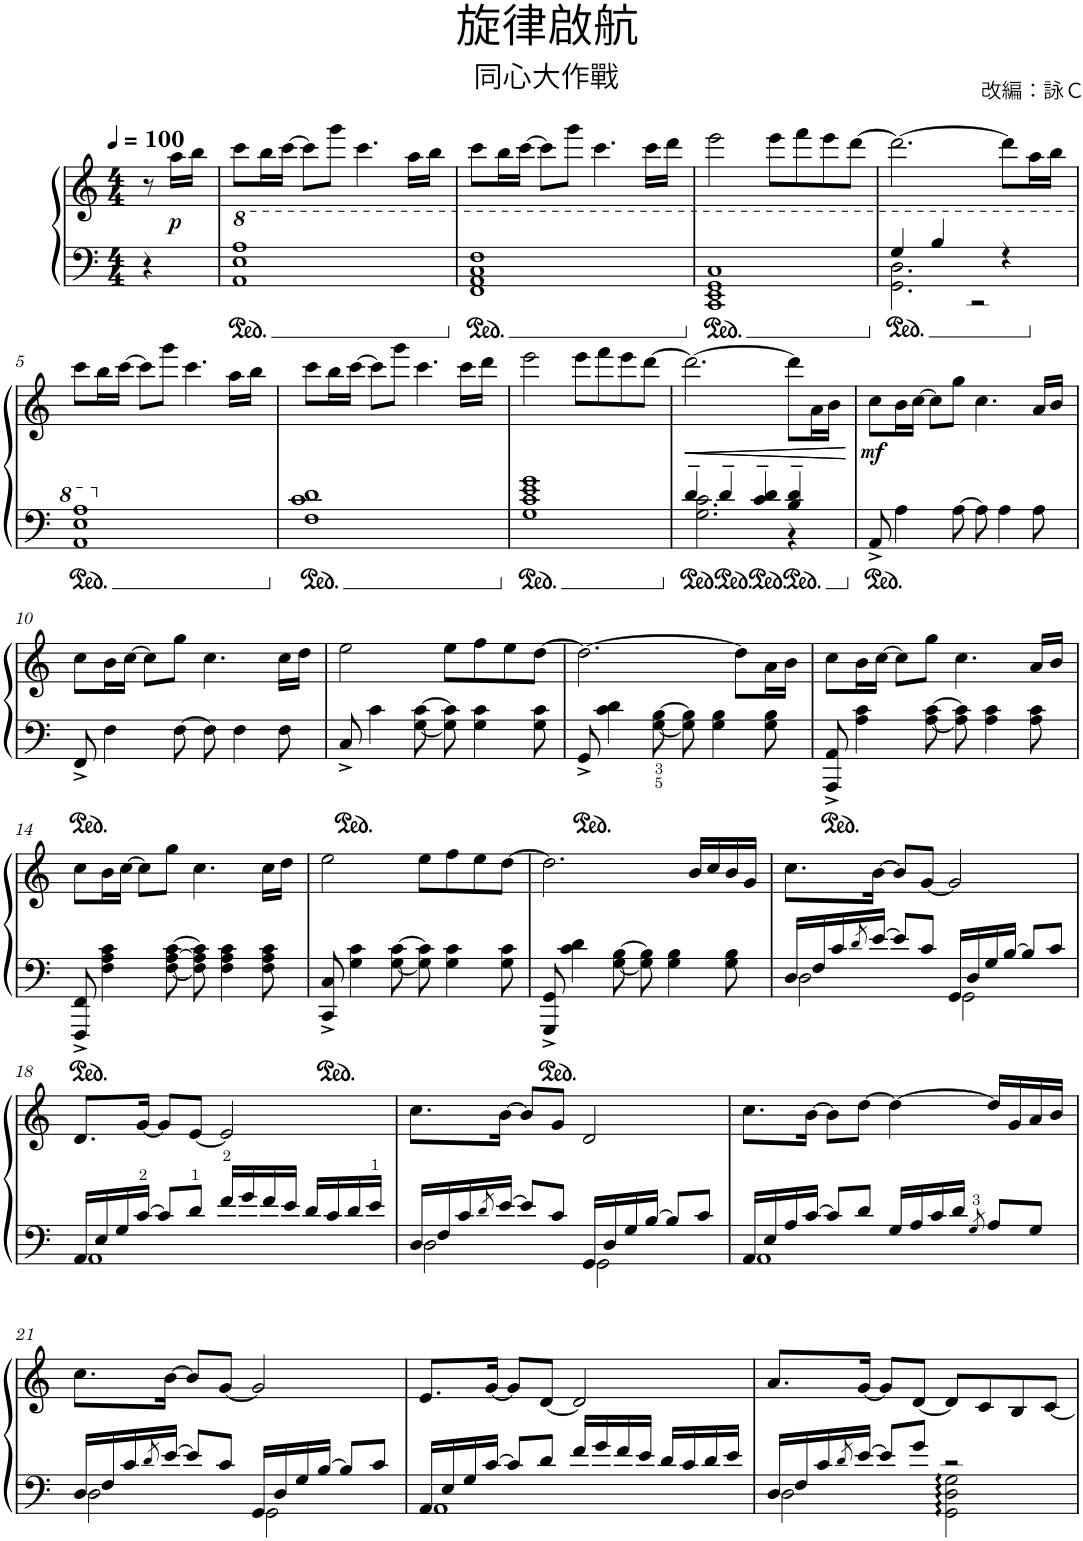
**kern	**kern	**dynam
*part1	*part1	*part1
*staff2	*staff1	*staff1/2
*I"鋼琴	*	*
*clefF4	*clefG2	*
*k[]	*k[]	*
*M4/4	*M4/4	*
*MM100	*MM100	*
=	=	=
4r	8r	.
!	!	!LO:DY:b
.	16aa\LL	p
.	16bb\JJ	.
=1	=1	=1
1A 1e 1a	8ccc\L	.
.	16bb\L	.
.	[16ccc\JJ	.
.	8ccc\L]	.
.	8ggg\J	.
.	4.ccc\	.
.	16aa\LL	.
.	16bb\JJ	.
=2	=2	=2
*	*8va	*
1F 1A 1c 1f	8ccc\L	.
.	16bb\L	.
.	[16ccc\JJ	.
.	8ccc\L]	.
.	8ggg\J	.
.	4.ccc\	.
.	16ccc\LL	.
.	16ddd\JJ	.
=3	=3	=3
1C 1E 1G 1c	2eee\	.
.	8eee\L	.
.	8fff\	.
.	8eee\	.
.	[8ddd\J	.
=4	=4	=4
*^	*	*
2.G\ 2.d\	4g/	2.ddd\_	.
.	4b/	.	.
.	2r	.	.
4r	.	8ddd\L]	.
.	.	16aa\L	.
.	.	16bb\JJ	.
*v	*v	*	*
!!LO:LB:g=z
=5	=5	=5
1A 1e 1a	8ccc\L	.
.	16bb\L	.
.	[16ccc\JJ	.
.	8ccc\L]	.
.	8ggg\J	.
.	4.ccc\	.
.	16aa\LL	.
.	16bb\JJ	.
=6	=6	=6
*X8va	*	*
1F 1c 1d	8ccc\L	.
.	16bb\L	.
.	[16ccc\JJ	.
.	8ccc\L]	.
.	8ggg\J	.
.	4.ccc\	.
.	16ccc\LL	.
.	16ddd\JJ	.
=7	=7	=7
1G 1c 1e 1g	2eee\	.
.	8eee\L	.
.	8fff\	.
.	8eee\	.
.	[8ddd\J	.
=8	=8	=8
*^	*	*
!	!	!	!LO:HP:b
4d~/	2.G\ 2.c\	2.ddd\_	<
4d~/	.	.	.
4c/~ 4d/~	.	.	.
!	!	!	!LO:HP:b
4B/~ 4d/~	4r	8ddd\L]	<
.	.	16a\L	.
.	.	16b\JJ	.
*v	*v	*	*
.	.	[ [
=9	=9	=9
!	!	!LO:DY:b
8AA^/	8cc\L	mf
4A\	16b\L	.
.	[16cc\JJ	.
.	8cc\L]	.
[8A\	8gg\J	.
8A\]	4.cc\	.
4A\	.	.
8A\	16a/LL	.
.	16b/JJ	.
!!LO:LB:g=z
=10	=10	=10
8FF^/	8cc\L	.
4F\	16b\L	.
.	[16cc\JJ	.
.	8cc\L]	.
[8F\	8gg\J	.
8F\]	4.cc\	.
4F\	.	.
8F\	16cc\LL	.
.	16dd\JJ	.
=11	=11	=11
8C^/	2ee\	.
4c\	.	.
[8G\ [8c\	.	.
8G\] 8c\]	8ee\L	.
4G\ 4c\	8ff\	.
.	8ee\	.
8G\ 8c\	[8dd\J	.
=12	=12	=12
8GG^/	2.dd\_	.
4c\ 4d\	.	.
[8G\ [8B\	.	.
8G\] 8B\]	.	.
4G\ 4B\	.	.
.	8dd\L]	.
8G\ 8B\	16a\L	.
.	16b\JJ	.
=13	=13	=13
8AAA/^ 8AA/^	8cc\L	.
4A\ 4c\	16b\L	.
.	[16cc\JJ	.
.	8cc\L]	.
[8A\ [8c\	8gg\J	.
8A\] 8c\]	4.cc\	.
4A\ 4c\	.	.
8A\ 8c\	16a/LL	.
.	16b/JJ	.
!!LO:LB:g=z
=14	=14	=14
8FFF/^ 8FF/^	8cc\L	.
4F\ 4A\ 4c\	16b\L	.
.	[16cc\JJ	.
.	8cc\L]	.
[8F\ [8A\ [8c\	8gg\J	.
8F\] 8A\] 8c\]	4.cc\	.
4F\ 4A\ 4c\	.	.
8F\ 8A\ 8c\	16cc\LL	.
.	16dd\JJ	.
=15	=15	=15
8CC/^ 8C/^	2ee\	.
4G\ 4c\	.	.
[8G\ [8c\	.	.
8G\] 8c\]	8ee\L	.
4G\ 4c\	8ff\	.
.	8ee\	.
8G\ 8c\	[8dd\J	.
=16	=16	=16
8GGG/^ 8GG/^	2.dd\]	.
4c\ 4d\	.	.
[8G\ [8B\	.	.
8G\] 8B\]	.	.
4G\ 4B\	.	.
.	16b/LL	.
.	16cc/	.
8G\ 8B\	16b/	.
.	16g/JJ	.
=17	=17	=17
*^	*	*
16D/LL	2D\	8.cc\L	.
16F/	.	.	.
16c/	.	.	.
8qd/	.	.	.
[16e/JJ	.	[16b\Jk	.
8e/L]	.	8b/L]	.
8c/J	.	[8g/J	.
16GG/LL	2GG\	2g/]	.
16D/	.	.	.
16G/	.	.	.
[16B/JJ	.	.	.
8B/L]	.	.	.
8c/J	.	.	.
!!LO:LB:g=z
=18	=18	=18	=18
16AA/LL	1AA	8.d/L	.
16E/	.	.	.
16G/	.	.	.
[16c/JJ	.	[16g/Jk	.
8c/L]	.	8g/L]	.
8d/J	.	[8e/J	.
16f/LL	.	2e/]	.
16g/	.	.	.
16f/	.	.	.
16e/JJ	.	.	.
16d/LL	.	.	.
16c/	.	.	.
16d/	.	.	.
16e/JJ	.	.	.
=19	=19	=19	=19
16D/LL	2D\	8.cc\L	.
16F/	.	.	.
16c/	.	.	.
8qd/	.	.	.
[16e/JJ	.	[16b\Jk	.
8e/L]	.	8b/L]	.
8c/J	.	8g/J	.
16GG/LL	2GG\	2d/	.
16D/	.	.	.
16G/	.	.	.
[16B/JJ	.	.	.
8B/L]	.	.	.
8c/J	.	.	.
=20	=20	=20	=20
16AA/LL	1AA	8.cc\L	.
16E/	.	.	.
16A/	.	.	.
[16c/JJ	.	[16b\Jk	.
8c/L]	.	8b\L]	.
8d/J	.	[8dd\J	.
16G/LL	.	4dd\_	.
16A/	.	.	.
16c/	.	.	.
16d/JJ	.	.	.
8qG/	.	.	.
8A/L	.	16dd/LL]	.
.	.	16g/	.
8G/J	.	16a/	.
.	.	16b/JJ	.
!!LO:LB:g=z
=21	=21	=21	=21
16D/LL	2D\	8.cc\L	.
16F/	.	.	.
16c/	.	.	.
8qd/	.	.	.
[16e/JJ	.	[16b\Jk	.
8e/L]	.	8b/L]	.
8c/J	.	[8g/J	.
16GG/LL	2GG\	2g/]	.
16D/	.	.	.
16G/	.	.	.
[16B/JJ	.	.	.
8B/L]	.	.	.
8c/J	.	.	.
=22	=22	=22	=22
16AA/LL	1AA	8.e/L	.
16E/	.	.	.
16G/	.	.	.
[16c/JJ	.	[16g/Jk	.
8c/L]	.	8g/L]	.
8d/J	.	[8d/J	.
16f/LL	.	2d/]	.
16g/	.	.	.
16f/	.	.	.
16e/JJ	.	.	.
16d/LL	.	.	.
16c/	.	.	.
16d/	.	.	.
16e/JJ	.	.	.
=23	=23	=23	=23
16D/LL	2D\	8.a/L	.
16F/	.	.	.
16c/	.	.	.
8qd/	.	.	.
[16e/JJ	.	[16g/Jk	.
8e/L]	.	8g/L]	.
8g/J	.	[8d/J	.
2r	2GG\: 2D\: 2G\:	8d/L]	.
.	.	8c/	.
.	.	8B/	.
.	.	[8c/J	.
*v	*v	*	*
=	=	=
*-	*-	*-
